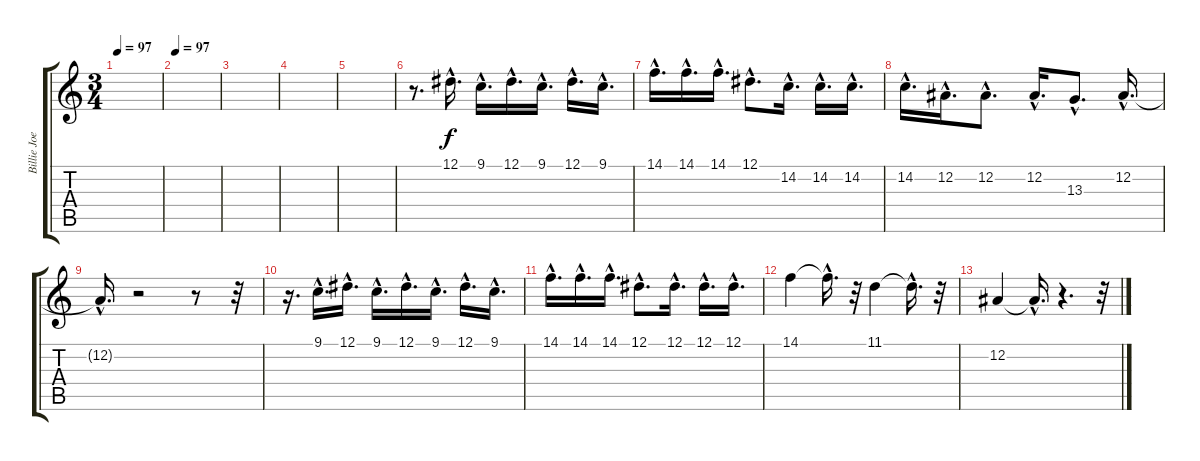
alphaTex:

\track ("Billie Joe Vocal" "Billie Joe") {instrument altosax}
\staff {score tabs}
\tuning (Eb4 Bb3 Gb3 Db3 Ab2 Eb2) {hide}
\ts (3 4)
\tempo 97
\clef g2
\ks c
|
\tempo 97
|
|
|
|
r.8{d} 12.1{hac}.16{d} 9.1{hac}.16{d} 12.1{hac}.16{d} 9.1{hac}.16{d} 12.1{hac}.16{d} 9.1{hac}.16{d} |
14.1{hac}.16{d} 14.1{hac}.16{d} 14.1{hac}.16{d} 12.1{hac}.8{d} 14.2{hac}.16{d} 14.2{hac}.16{d} 14.2{hac}.16{d} |
14.2{hac}.16{d} 12.2{hac}.16{d} 12.2{hac}.8{d} 12.2{hac}.16{d} 13.3{hac}.8{d} 12.2{hac}.16{d} |
12.2{hac t}.16{d} r.2 r.8 r.32 |
r.16{d} 9.1{hac}.16{d} 12.1{hac}.16{d} 9.1{hac}.16{d} 12.1{hac}.16{d} 9.1{hac}.16{d} 12.1{hac}.16{d} 9.1{hac}.16{d} |
14.1{hac}.16{d} 14.1{hac}.16{d} 14.1{hac}.16{d} 12.1{hac}.8{d} 12.1{hac}.16{d} 12.1{hac}.16{d} 12.1{hac}.16{d} |
14.1.4 14.1{hac t}.16{d} r.32 11.1.4 11.1{hac t}.16{d} r.32 |
12.2.4 12.2{hac t}.16{d} r.4{d} r.32
